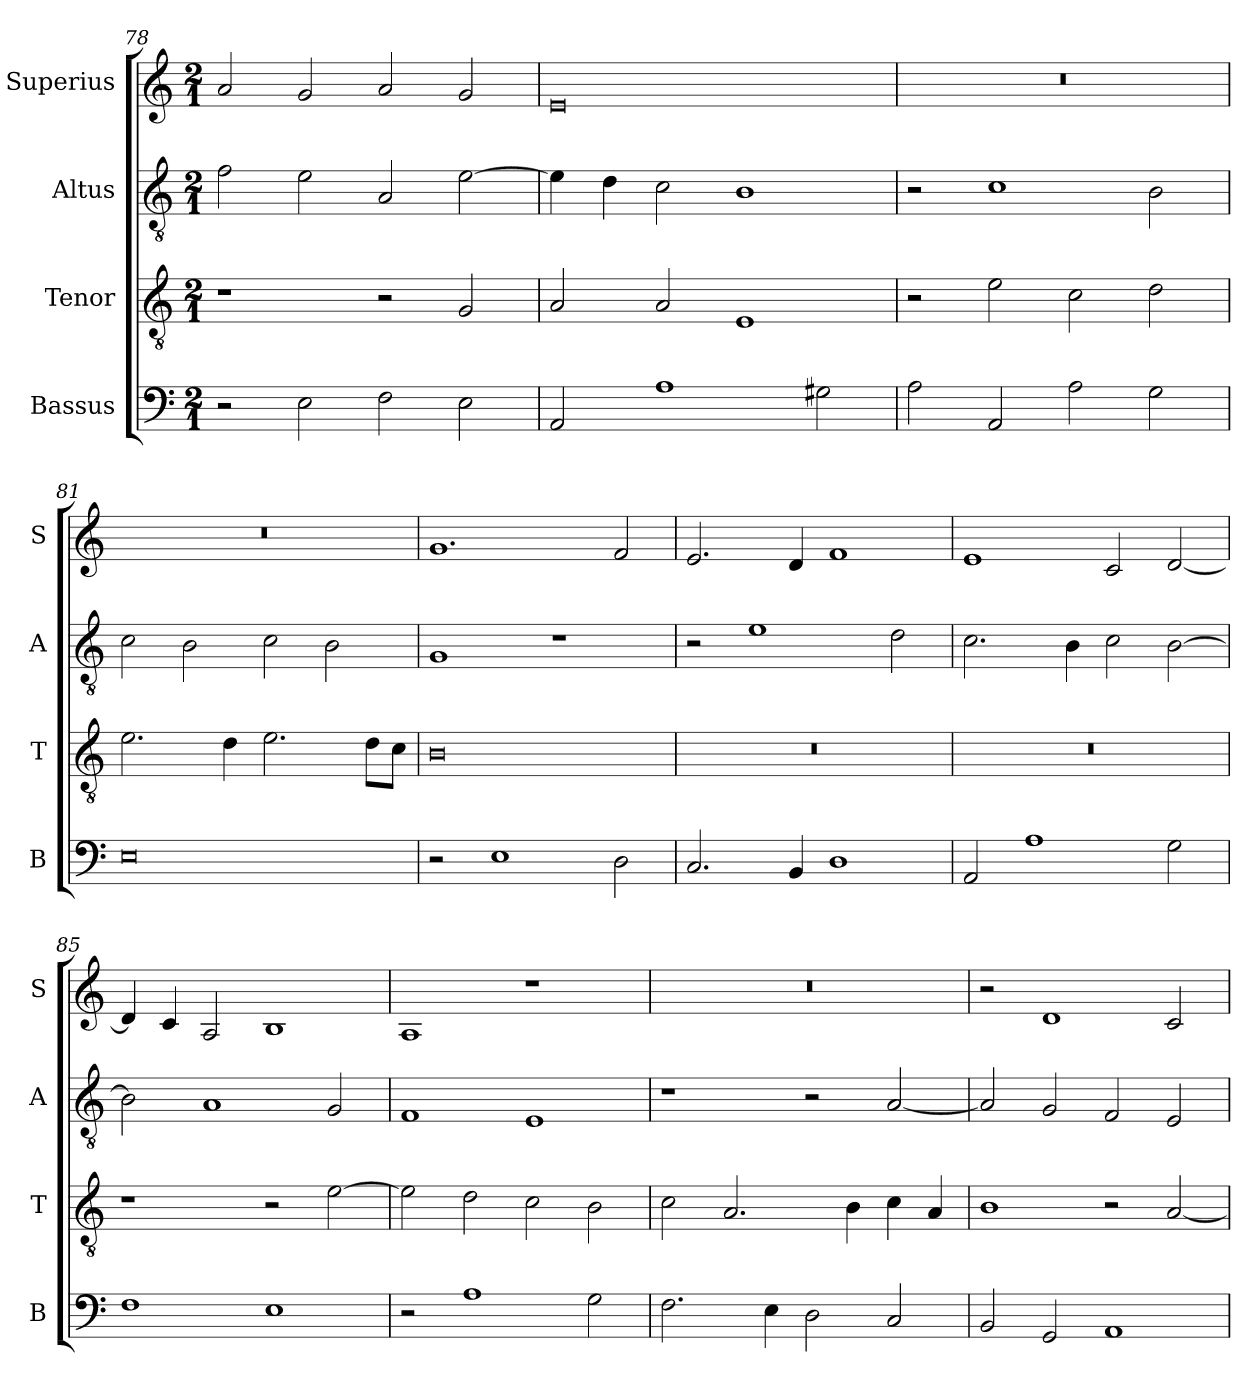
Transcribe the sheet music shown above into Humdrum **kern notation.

**kern	**kern	**kern	**kern
*part4	*part3	*part2	*part1
*staff4	*staff3	*staff2	*staff1
*I"Bassus	*I"Tenor	*I"Altus	*I"Superius
*I'B	*I'T	*I'A	*I'S
*clefF4	*clefGv2	*clefGv2	*clefG2
*k[]	*k[]	*k[]	*k[]
*C:	*C:	*C:	*C:
*M2/1	*M2/1	*M2/1	*M2/1
=78	=78	=78	=78
2r	1r	2f	2a
2E	.	2e	2g
2F	2r	2A	2a
2E	2G	[2e	2g
=79	=79	=79	=79
2AA	2A	4e]	0e
.	.	4d	.
1A	2A	2c	.
.	1E	1B	.
2G#X	.	.	.
=80	=80	=80	=80
2A	2r	2r	0r
2AA	2e	1c	.
2A	2c	.	.
2G	2d	2B	.
=81	=81	=81	=81
0E	2.e	2c	0r
.	.	2B	.
.	4d	.	.
.	2.e	2c	.
.	.	2B	.
.	8dL	.	.
.	8cJ	.	.
=82	=82	=82	=82
2r	0B	1G	1.g
1E	.	.	.
.	.	1r	.
2D	.	.	2f
=83	=83	=83	=83
2.C	0r	2r	2.e
.	.	1e	.
4BB	.	.	4d
1D	.	.	1f
.	.	2d	.
=84	=84	=84	=84
2AA	0r	2.c	1e
1A	.	.	.
.	.	4B	.
.	.	2c	2c
2G	.	[2B	[2d
=85	=85	=85	=85
1F	1r	2B]	4d]
.	.	.	4c
.	.	1A	2A
1E	2r	.	1B
.	[2e	2G	.
=86	=86	=86	=86
2r	2e]	1F	1A
1A	2d	.	.
.	2c	1E	1r
2G	2B	.	.
=87	=87	=87	=87
2.F	2c	1r	0r
.	2.A	.	.
4E	.	.	.
2D	.	2r	.
.	4B	.	.
2C	4c	[2A	.
.	4A	.	.
=88	=88	=88	=88
2BB	1B	2A]	2r
2GG	.	2G	1d
1AA	2r	2F	.
.	[2A	2E	2c
=	=	=	=
*-	*-	*-	*-
